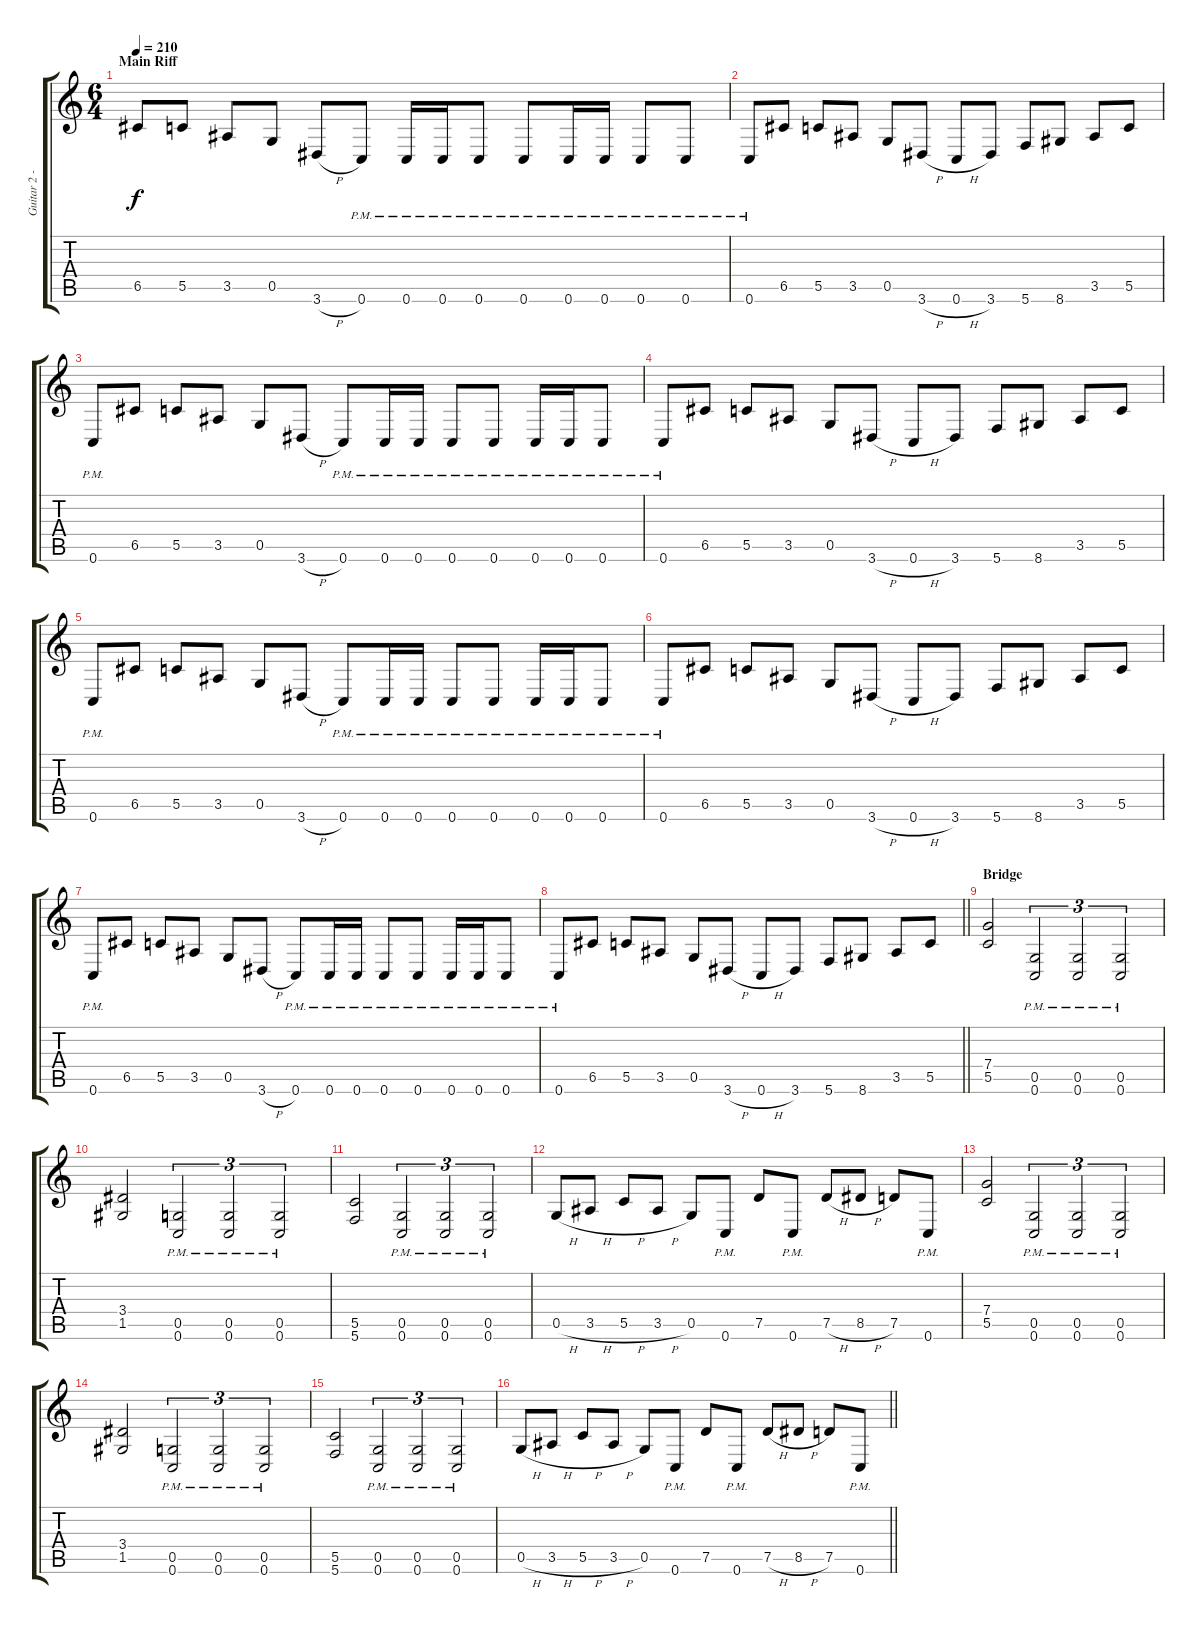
\track ("Guitar 2 - Joel Stroetzel" "Guitar 2 -") {instrument distortionguitar}
\staff {score tabs}
\tuning (D4 A3 F3 C3 G2 C2) {hide}
\ts (6 4)
\section ("" "Main Riff")
\tempo 210
\clef g2
\ks c
6.5.8{dy f} 5.5.8 3.5.8 0.5.8 3.6{h}.8 0.6{pm}.8 0.6{pm}.16 0.6{pm}.16 0.6{pm}.8 0.6{pm}.8 0.6{pm}.16 0.6{pm}.16 0.6{pm}.8 0.6{pm}.8 |
0.6{pm}.8 6.5.8 5.5.8 3.5.8 0.5.8 3.6{h}.8 0.6{h}.8 3.6.8 5.6.8 8.6.8 3.5.8 5.5.8 |
0.6{pm}.8 6.5.8 5.5.8 3.5.8 0.5.8 3.6{h}.8 0.6{pm}.8 0.6{pm}.16 0.6{pm}.16 0.6{pm}.8 0.6{pm}.8 0.6{pm}.16 0.6{pm}.16 0.6{pm}.8 |
0.6{pm}.8 6.5.8 5.5.8 3.5.8 0.5.8 3.6{h}.8 0.6{h}.8 3.6.8 5.6.8 8.6.8 3.5.8 5.5.8 |
0.6{pm}.8 6.5.8 5.5.8 3.5.8 0.5.8 3.6{h}.8 0.6{pm}.8 0.6{pm}.16 0.6{pm}.16 0.6{pm}.8 0.6{pm}.8 0.6{pm}.16 0.6{pm}.16 0.6{pm}.8 |
0.6{pm}.8 6.5.8 5.5.8 3.5.8 0.5.8 3.6{h}.8 0.6{h}.8 3.6.8 5.6.8 8.6.8 3.5.8 5.5.8 |
0.6{pm}.8 6.5.8 5.5.8 3.5.8 0.5.8 3.6{h}.8 0.6{pm}.8 0.6{pm}.16 0.6{pm}.16 0.6{pm}.8 0.6{pm}.8 0.6{pm}.16 0.6{pm}.16 0.6{pm}.8 |
\barLineRight lightlight
0.6{pm}.8 6.5.8 5.5.8 3.5.8 0.5.8 3.6{h}.8 0.6{h}.8 3.6.8 5.6.8 8.6.8 3.5.8 5.5.8 |
\section ("" "Bridge")
(7.4 5.5).2 (0.5{pm} 0.6{pm}).2{tu (3 2)} (0.5{pm} 0.6{pm}).2{tu (3 2)} (0.5{pm} 0.6{pm}).2{tu (3 2)} |
(3.4 1.5).2 (0.5{pm} 0.6{pm}).2{tu (3 2)} (0.5{pm} 0.6{pm}).2{tu (3 2)} (0.5{pm} 0.6{pm}).2{tu (3 2)} |
(5.5 5.6).2 (0.5{pm} 0.6{pm}).2{tu (3 2)} (0.5{pm} 0.6{pm}).2{tu (3 2)} (0.5{pm} 0.6{pm}).2{tu (3 2)} |
0.5{h}.8 3.5{h}.8 5.5{h}.8 3.5{h}.8 0.5.8 0.6{pm}.8 7.5.8 0.6{pm}.8 7.5{h}.8 8.5{h}.8 7.5.8 0.6{pm}.8 |
(7.4 5.5).2 (0.5{pm} 0.6{pm}).2{tu (3 2)} (0.5{pm} 0.6{pm}).2{tu (3 2)} (0.5{pm} 0.6{pm}).2{tu (3 2)} |
(3.4 1.5).2 (0.5{pm} 0.6{pm}).2{tu (3 2)} (0.5{pm} 0.6{pm}).2{tu (3 2)} (0.5{pm} 0.6{pm}).2{tu (3 2)} |
(5.5 5.6).2 (0.5{pm} 0.6{pm}).2{tu (3 2)} (0.5{pm} 0.6{pm}).2{tu (3 2)} (0.5{pm} 0.6{pm}).2{tu (3 2)} |
\barLineRight lightlight
0.5{h}.8 3.5{h}.8 5.5{h}.8 3.5{h}.8 0.5.8 0.6{pm}.8 7.5.8 0.6{pm}.8 7.5{h}.8 8.5{h}.8 7.5.8 0.6{pm}.8
